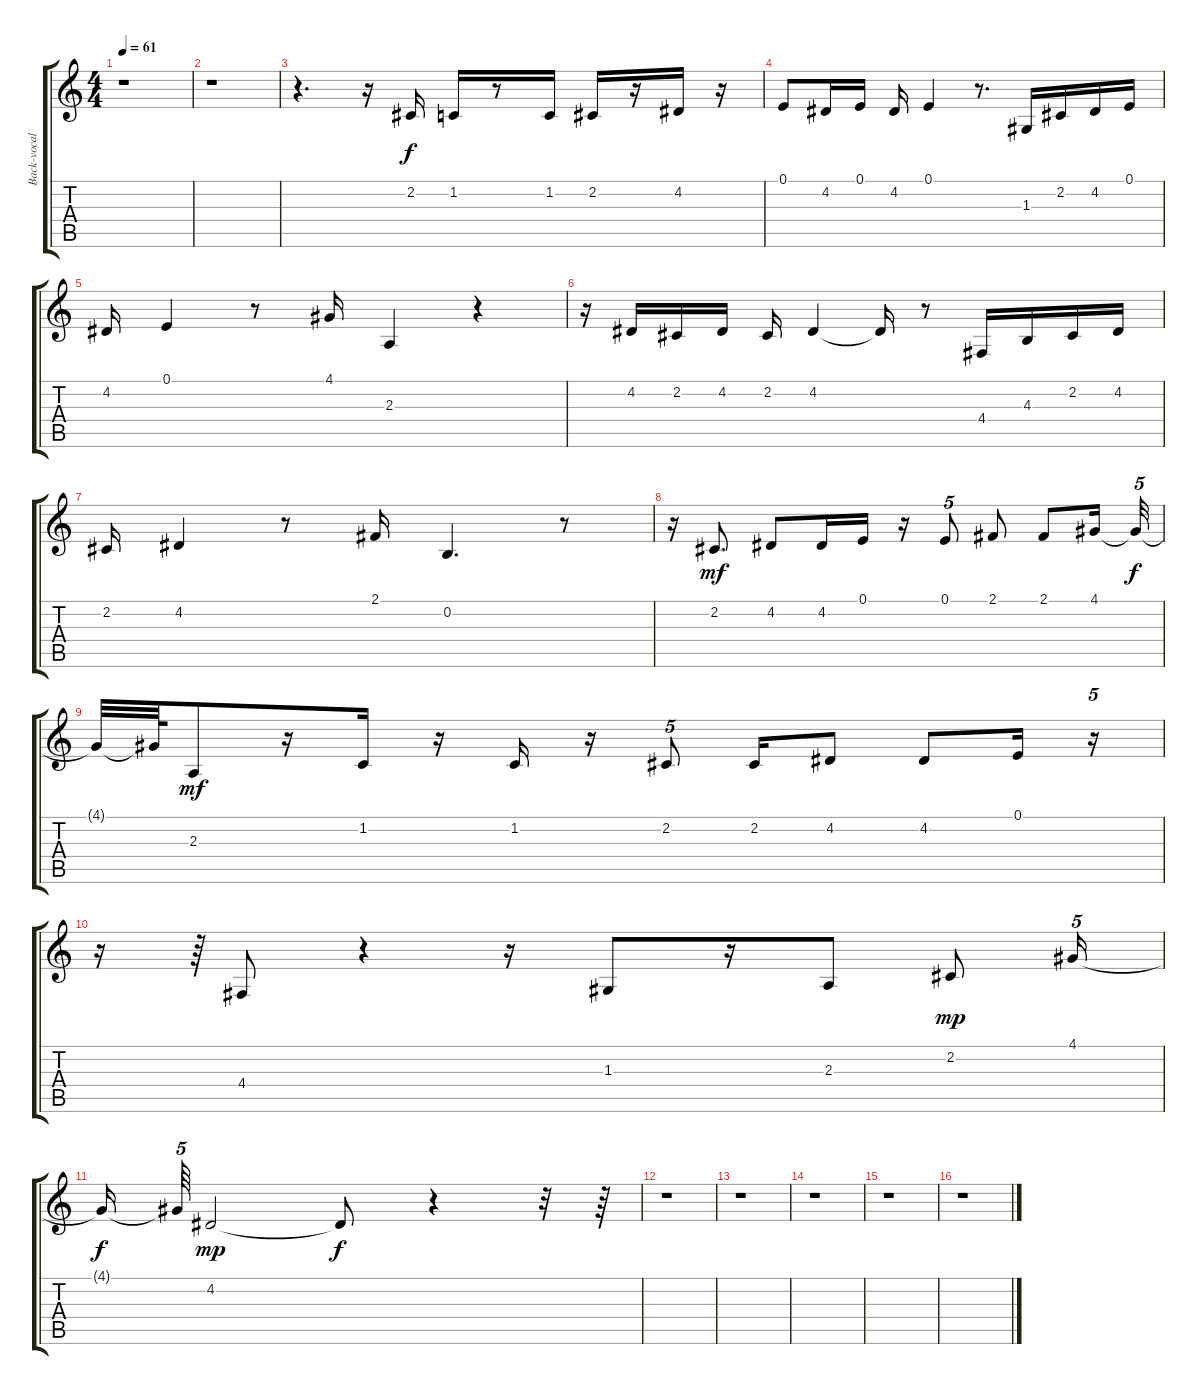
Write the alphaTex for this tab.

\track ("Back-vocal 15" "Back-vocal") {instrument clarinet}
\staff {score tabs}
\tuning (E4 B3 G3 D3 A2 E2) {hide}
\ts (4 4)
\tempo 61
\clef g2
\ks c
r.1{dy f} |
r.1 |
r.4{d} r.16 2.2.16 1.2.16 r.8 1.2.16 2.2.16 r.16 4.2.16 r.16 |
0.1.8 4.2.16 0.1.16 4.2.16 0.1.4 r.8{d} 1.3.16 2.2.16 4.2.16 0.1.16 |
4.2.16 0.1.4 r.8 4.1.16 2.3.4 r.4 |
r.16 4.2.16 2.2.16 4.2.16 2.2.16 4.2.4 4.2{t}.16 r.8 4.4.16 4.3.16 2.2.16 4.2.16 |
2.2.16 4.2.4 r.8 2.1.16 0.2.4{d} r.8 |
r.16 2.2.8{d dy mf} 4.2.8 4.2.16 0.1.16 r.16 0.1.8{tu (5 4)} 2.1.8 2.1.8 4.1.16 4.1{t}.32{tu (5 4) dy f} |
4.1{t}.32 4.1{t}.64 2.3.8{dy mf} r.16 1.2.16 r.16 1.2.16 r.16 2.2.8{tu (5 4)} 2.2.16 4.2.8 4.2.8 0.1.16 r.16{tu (5 4)} |
r.16 r.64{tu (5 4)} 4.4.8 r.4 r.16 1.3.8 r.16 2.3.8 2.2.8{dy mp} 4.1.16{tu (5 4)} |
4.1{t}.16{dy f} 4.1{t}.64{tu (5 4)} 4.2.2{dy mp} 4.2{t}.8{dy f} r.4 r.32 r.64 |
r.1 |
r.1 |
r.1 |
r.1 |
r.1
